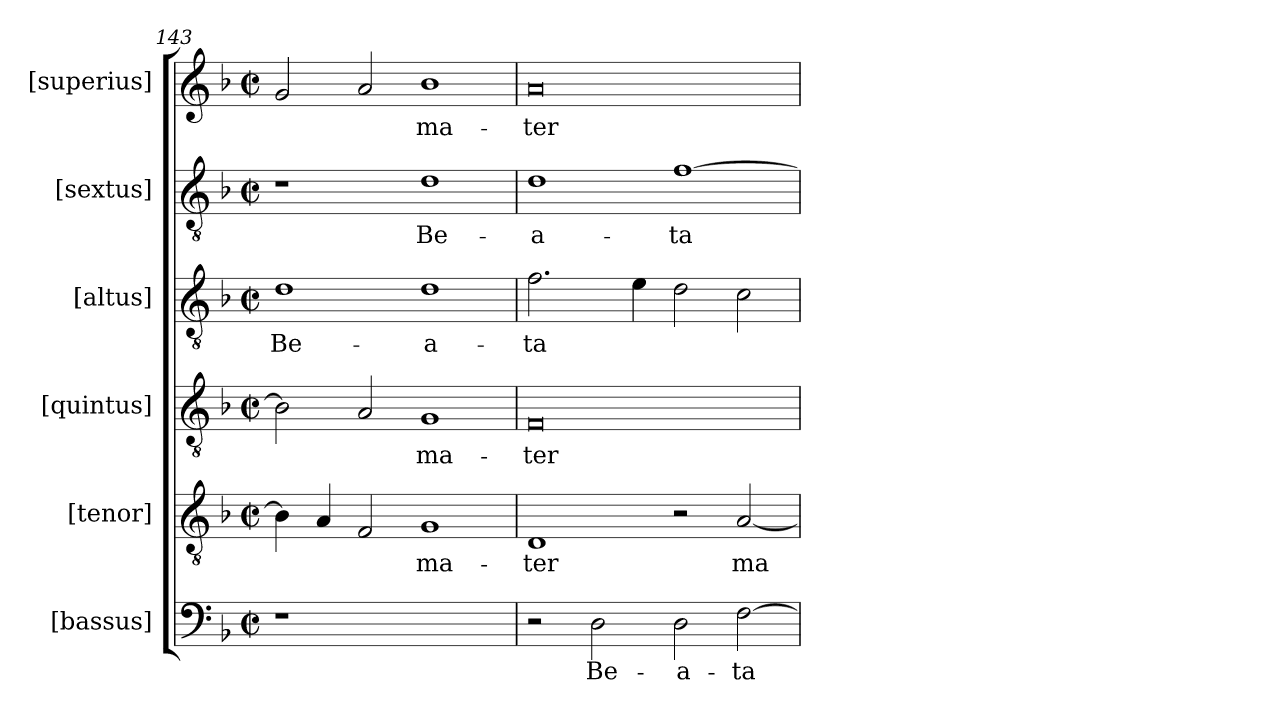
**kern	**text	**kern	**text	**kern	**text	**kern	**text	**kern	**text	**kern	**text
*part6	*part6	*part5	*part5	*part4	*part4	*part3	*part3	*part2	*part2	*part1	*part1
*staff6	*staff6	*staff5	*staff5	*staff4	*staff4	*staff3	*staff3	*staff2	*staff2	*staff1	*staff1
*I"[bassus]	*	*I"[tenor]	*	*I"[quintus]	*	*I"[altus]	*	*I"[sextus]	*	*I"[superius]	*
*I'[bassus]	*	*I'[tenor]	*	*I'[quintus]	*	*I'[altus]	*	*I'[sextus]	*	*I'[superius]	*
!!LO:PB:g=z
*clefF4	*	*clefGv2	*	*clefGv2	*	*clefGv2	*	*clefGv2	*	*clefG2	*
*k[b-]	*	*k[b-]	*	*k[b-]	*	*k[b-]	*	*k[b-]	*	*k[b-]	*
*F:	*	*F:	*	*F:	*	*F:	*	*F:	*	*F:	*
*M2/2	*	*M2/2	*	*M2/2	*	*M2/2	*	*M2/2	*	*M2/2	*
*met(c|)	*	*met(c|)	*	*met(c|)	*	*met(c|)	*	*met(c|)	*	*met(c|)	*
=143	=143	=143	=143	=143	=143	=143	=143	=143	=143	=143	=143
!	!	!	!	!	!	!	!LO:LY:b:cj	!	!	!	!
1r	.	4B-\]	.	2B-\]	.	1d	Be-	1r	.	2g/	.
.	.	4A/	.	.	.	.	.	.	.	.	.
.	.	2F/	.	2A/	.	.	.	.	.	2a/	.
!	!	!	!LO:LY:b:cj	!	!LO:LY:b:cj	!	!LO:LY:b:cj	!	!LO:LY:b:cj	!	!LO:LY:b:cj
1ryy	.	1G	ma-	1G	ma-	1d	-a-	1d	Be-	1b-	ma-
=144	=144	=144	=144	=144	=144	=144	=144	=144	=144	=144	=144
!	!	!	!LO:LY:b:cj	!	!LO:LY:b:cj	!	!LO:LY:b:cj	!	!LO:LY:b:cj	!	!LO:LY:b:cj
2r	.	1D	-ter	0F	-ter	2.f\	-ta	1d	-a-	0a	-ter
!	!LO:LY:b:cj	!	!	!	!	!	!	!	!	!	!
2D\	Be-	.	.	.	.	.	.	.	.	.	.
.	.	.	.	.	.	4e\	.	.	.	.	.
!	!LO:LY:b:cj	!	!	!	!	!	!	!	!LO:LY:b:cj	!	!
2D\	-a-	2r	.	.	.	2d\	.	[>1f	-ta	.	.
!	!LO:LY:b:cj	!	!LO:LY:b:cj	!	!	!	!	!	!	!	!
[>2F\	-ta	[<2A/	ma-	.	.	2c\	.	.	.	.	.
=	=	=	=	=	=	=	=	=	=	=	=
*-	*-	*-	*-	*-	*-	*-	*-	*-	*-	*-	*-
